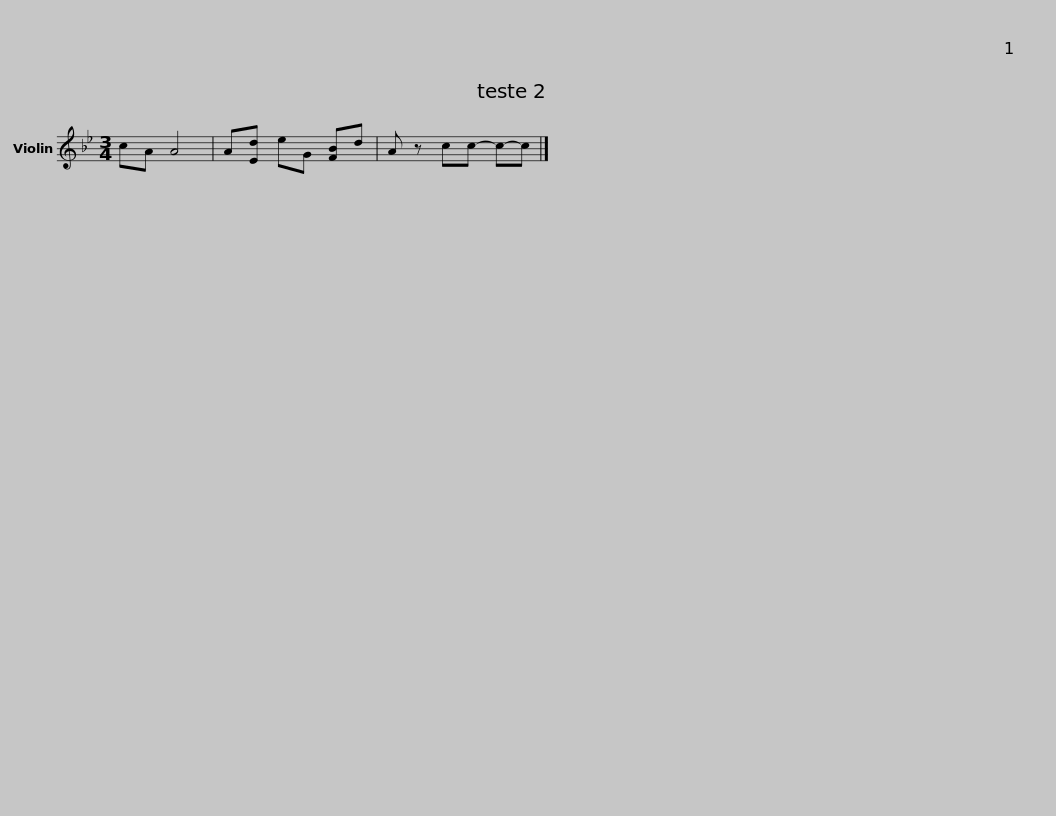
X:1
L:1/8
M:3/4
I:linebreak $
K:Bb
V:1 treble
V:1
 cA A4 | A[Ed] eG [FB]d | A z cc- c-c |] %3
